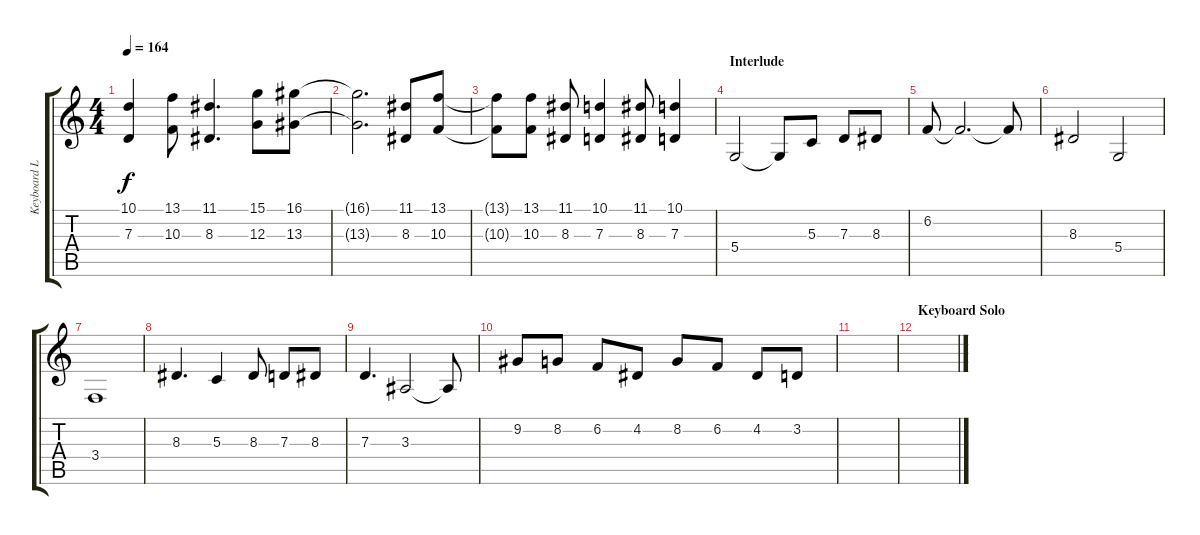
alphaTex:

\track ("Keyboard Lead" "Keyboard L") {instrument brasssection}
\staff {score tabs}
\tuning (E4 B3 G3 D3 A2 E2) {hide}
\ts (4 4)
\tempo 164
\clef g2
\ks c
(10.1{t} 7.3{t}).4{dy f} (13.1 10.3).8 (11.1 8.3).4{d} (15.1 12.3).8 (16.1 13.3).8 |
(16.1{t} 13.3{t}).2{d} (11.1 8.3).8 (13.1 10.3).8 |
(13.1{t} 10.3{t}).8 (13.1 10.3).8 (11.1 8.3).8 (10.1 7.3).4 (11.1 8.3).8 (10.1 7.3).4 |
\section ("" "Interlude")
5.4.2{volume 11 balance 2 instrument lead1square} 5.4{t}.8 5.3.8 7.3.8 8.3.8 |
6.2.8 6.2{t}.2{d} 6.2{t}.8 |
8.3.2 5.4.2 |
3.4.1 |
8.3.4{d} 5.3.4 8.3.8 7.3.8 8.3.8 |
7.3.4{d} 3.3.2 3.3{t}.8 |
9.2.8 8.2.8 6.2.8 4.2.8 8.2.8 6.2.8 4.2.8 3.2.8 |
\section ("" "")
|
\section ("" "Keyboard Solo")
